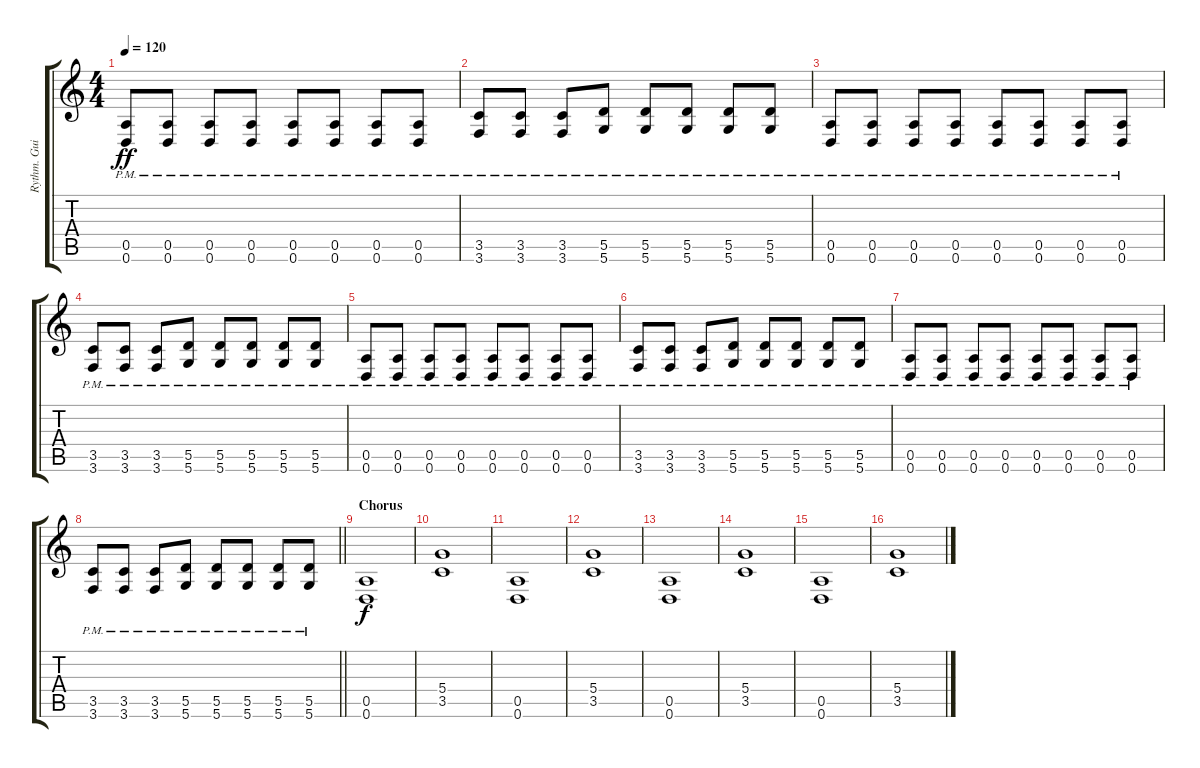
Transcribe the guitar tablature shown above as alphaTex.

\track ("Rythm. Guitar" "Rythm. Gui") {instrument distortionguitar}
\staff {score tabs}
\tuning (E4 B3 G3 D3 A2 D2) {hide}
\ts (4 4)
\tempo 120
\clef g2
\ks c
(0.5{pm} 0.6{pm}).8{dy ff volume 16} (0.5{pm} 0.6{pm}).8 (0.5{pm} 0.6{pm}).8 (0.5{pm} 0.6{pm}).8 (0.5{pm} 0.6{pm}).8 (0.5{pm} 0.6{pm}).8 (0.5{pm} 0.6{pm}).8 (0.5{pm} 0.6{pm}).8 |
(3.5{pm} 3.6{pm}).8 (3.5{pm} 3.6{pm}).8 (3.5{pm} 3.6{pm}).8 (5.5{pm} 5.6{pm}).8 (5.5{pm} 5.6{pm}).8 (5.5{pm} 5.6{pm}).8 (5.5{pm} 5.6{pm}).8 (5.5{pm} 5.6{pm}).8 |
(0.5{pm} 0.6{pm}).8 (0.5{pm} 0.6{pm}).8 (0.5{pm} 0.6{pm}).8 (0.5{pm} 0.6{pm}).8 (0.5{pm} 0.6{pm}).8 (0.5{pm} 0.6{pm}).8 (0.5{pm} 0.6{pm}).8 (0.5{pm} 0.6{pm}).8 |
(3.5{pm} 3.6{pm}).8 (3.5{pm} 3.6{pm}).8 (3.5{pm} 3.6{pm}).8 (5.5{pm} 5.6{pm}).8 (5.5{pm} 5.6{pm}).8 (5.5{pm} 5.6{pm}).8 (5.5{pm} 5.6{pm}).8 (5.5{pm} 5.6{pm}).8 |
(0.5{pm} 0.6{pm}).8 (0.5{pm} 0.6{pm}).8 (0.5{pm} 0.6{pm}).8 (0.5{pm} 0.6{pm}).8 (0.5{pm} 0.6{pm}).8 (0.5{pm} 0.6{pm}).8 (0.5{pm} 0.6{pm}).8 (0.5{pm} 0.6{pm}).8 |
(3.5{pm} 3.6{pm}).8 (3.5{pm} 3.6{pm}).8 (3.5{pm} 3.6{pm}).8 (5.5{pm} 5.6{pm}).8 (5.5{pm} 5.6{pm}).8 (5.5{pm} 5.6{pm}).8 (5.5{pm} 5.6{pm}).8 (5.5{pm} 5.6{pm}).8 |
(0.5{pm} 0.6{pm}).8 (0.5{pm} 0.6{pm}).8 (0.5{pm} 0.6{pm}).8 (0.5{pm} 0.6{pm}).8 (0.5{pm} 0.6{pm}).8 (0.5{pm} 0.6{pm}).8 (0.5{pm} 0.6{pm}).8 (0.5{pm} 0.6{pm}).8 |
\barLineRight lightlight
(3.5{pm} 3.6{pm}).8 (3.5{pm} 3.6{pm}).8 (3.5{pm} 3.6{pm}).8 (5.5{pm} 5.6{pm}).8 (5.5{pm} 5.6{pm}).8 (5.5{pm} 5.6{pm}).8 (5.5{pm} 5.6{pm}).8 (5.5{pm} 5.6{pm}).8 |
\section ("" "Chorus")
(0.5 0.6).1{dy f} |
(5.4 3.5).1 |
(0.5 0.6).1 |
(5.4 3.5).1 |
(0.5 0.6).1 |
(5.4 3.5).1 |
(0.5 0.6).1 |
(5.4 3.5).1
